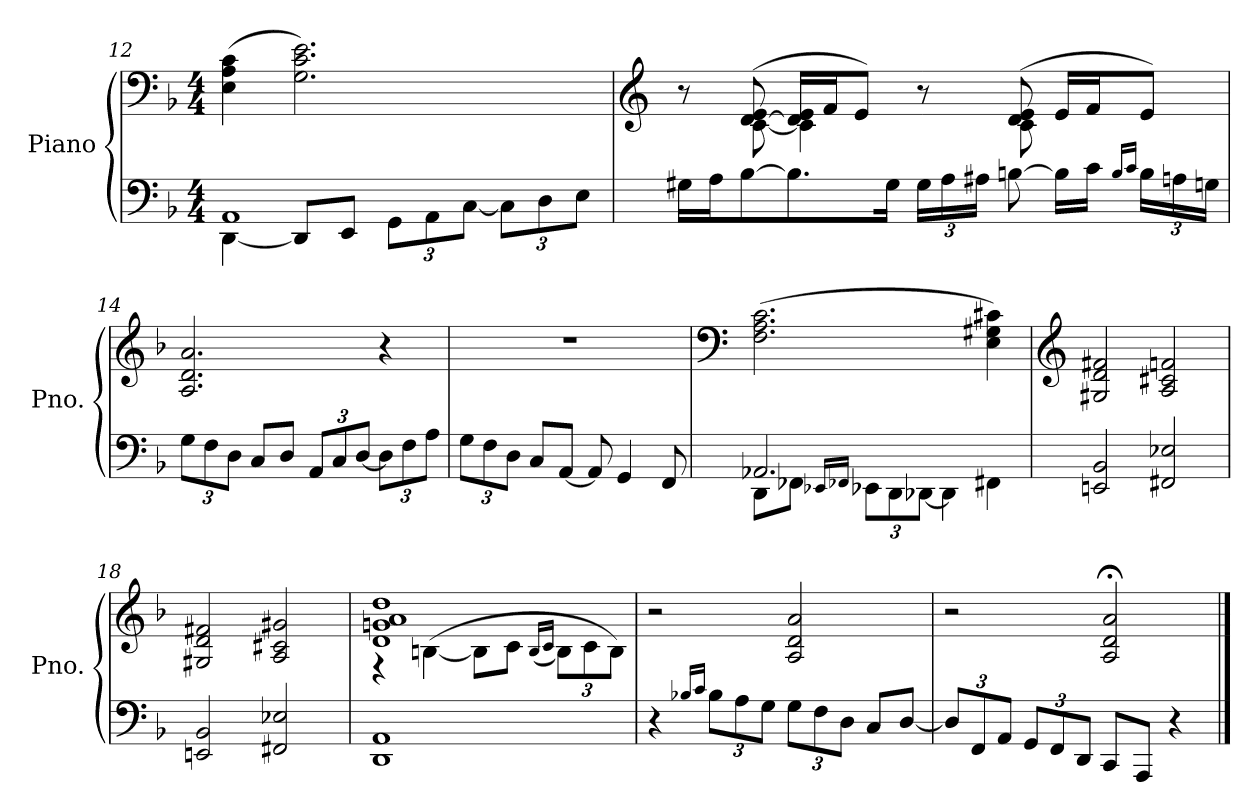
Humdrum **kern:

**kern	**kern
*part1	*part1
*staff2	*staff1
*I"Piano	*
*I'Pno.	*
*clefF4	*clefF4
*k[b-]	*k[b-]
*M4/4	*M4/4
=12	=12
*^	*
1AA	[4DD\	(>4E\ 4A\ 4c\
.	8DD/L]	2.G\ 2.c\ 2.e\)
.	8EE/J	.
*	*Xbrackettup	*
.	12GG\L	.
.	12AA\	.
.	[12C\J	.
.	12C\L]	.
.	12D\	.
.	12E\J	.
*v	*v	*
!!LO:LB:g=z
=13	=13
*	*clefG2
*	*^
16G#X\LL	8r	8ryy
16A\J	.	.
[8B-\	(>[8d/ 8e/	[8c\
8.B-\]	16d/] 16e/LL	4c\]
.	16f/J	.
.	8e/J)	.
16G#\Jk	.	.
24G#\LL	8r	8ryy
24A\	.	.
24A#X\JJ	.	.
[8Bn\	(>8d/ 8e/	8c\
16B\LL]	16e/LL	4ryy
16c\JJ	16f/J	.
16qB/LL	.	.
16qc/JJ	.	.
24B\LL	8e/J)	.
24An\	.	.
24Gn\JJ	.	.
*	*v	*v
=14	=14
12G\L	2.A/ 2.d/ 2.a/
12F\	.
12D\J	.
8C/L	.
8D/J	.
12AA/L	.
12C/	.
[12D/J	.
12D\L]	4r
12F\	.
12A\J	.
=15	=15
12G\L	1r
12F\	.
12D\J	.
8C/L	.
[8AA/J	.
8AA/]	.
4GG/	.
8FF/	.
!!LO:PB:g=z
=16	=16
*	*clefF4
*^	*
2.AA-X/	8DD\L	(>2.F\ 2.A\ 2.c\
.	8FF-X\J	.
.	16qEE-X/LL	.
.	16qFF-X/JJ	.
.	12EE-\L	.
.	12DD\	.
.	[12DD-X\J	.
.	4DD-\]	.
4ryy	4FF#X\	4E\ 4G#X\ 4c#X\)
*v	*v	*
=17	=17
*	*clefG2
2EEn/ 2BB-/	2G#X/ 2d/ 2f#X/
2FF#X/ 2E-X/	2A/ 2c#X/ 2fn/
=18	=18
2EEn/ 2BB-/	2G#X/ 2d/ 2f#X/
2FF#X/ 2E-X/	2A/ 2c#X/ 2g#X/
=19	=19
*	*^
1DD 1AA	1d 1gn 1a 1dd	4r
.	.	(<[4Bn\
.	.	8B\L]
.	.	8c\J
.	.	(<16qB/LL
.	.	16qc/JJ
*	*	*Xbrackettup
.	.	12B\L)
.	.	12c\
.	.	12B\J)
*	*v	*v
!!LO:LB:g=z
=20	=20
4r	2r
16qB-X/LL	.
16qc/JJ	.
12B-\L	.
12A\	.
12G\J	.
12G\L	2A/ 2d/ 2a/
12F\	.
12D\J	.
8C/L	.
[8D/J	.
=21	=21
12D/L]	2r
12FF/	.
12AA/J	.
12GG/L	.
12FF/	.
12DD/J	.
8CC/L	2A/;< 2d/;< 2a/;<
8AAA/J	.
4r	.
==	==
*-	*-
